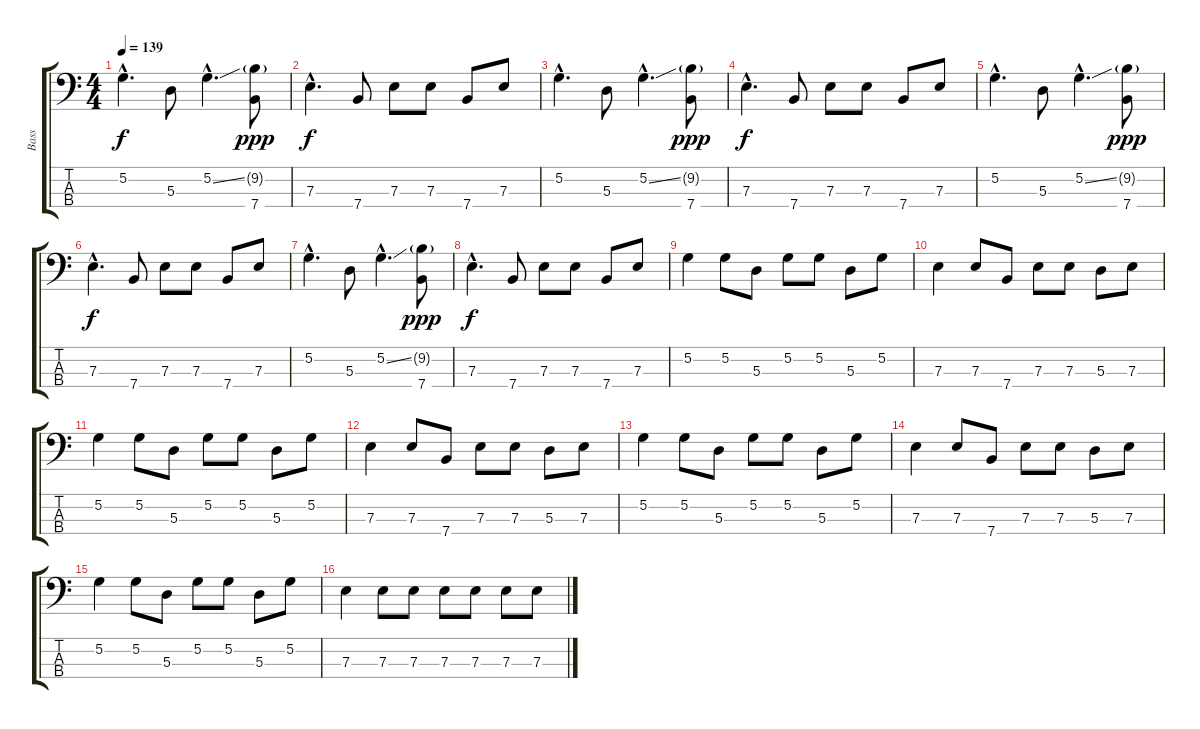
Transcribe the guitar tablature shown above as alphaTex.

\track ("Bass" "Bass") {instrument electricbassfinger}
\staff {score tabs}
\tuning (G2 D2 A1 E1) {hide}
\ts (4 4)
\tempo 139
\clef f4
\ks c
5.2{hac}.4{d dy f instrument electricbassfinger} 5.3.8 5.2{ss hac}.4{d} (9.2{g} 7.4).8{dy ppp} |
7.3{hac}.4{d dy f} 7.4.8 7.3.8 7.3.8 7.4.8 7.3.8 |
5.2{hac}.4{d} 5.3.8 5.2{ss hac}.4{d} (9.2{g} 7.4).8{dy ppp} |
7.3{hac}.4{d dy f} 7.4.8 7.3.8 7.3.8 7.4.8 7.3.8 |
5.2{hac}.4{d} 5.3.8 5.2{ss hac}.4{d} (9.2{g} 7.4).8{dy ppp} |
7.3{hac}.4{d dy f} 7.4.8 7.3.8 7.3.8 7.4.8 7.3.8 |
5.2{hac}.4{d} 5.3.8 5.2{ss hac}.4{d} (9.2{g} 7.4).8{dy ppp} |
7.3{hac}.4{d dy f} 7.4.8 7.3.8 7.3.8 7.4.8 7.3.8 |
5.2.4 5.2.8 5.3.8 5.2.8 5.2.8 5.3.8 5.2.8 |
7.3.4 7.3.8 7.4.8 7.3.8 7.3.8 5.3.8 7.3.8 |
5.2.4 5.2.8 5.3.8 5.2.8 5.2.8 5.3.8 5.2.8 |
7.3.4 7.3.8 7.4.8 7.3.8 7.3.8 5.3.8 7.3.8 |
5.2.4 5.2.8 5.3.8 5.2.8 5.2.8 5.3.8 5.2.8 |
7.3.4 7.3.8 7.4.8 7.3.8 7.3.8 5.3.8 7.3.8 |
5.2.4 5.2.8 5.3.8 5.2.8 5.2.8 5.3.8 5.2.8 |
7.3.4 7.3.8 7.3.8 7.3.8 7.3.8 7.3.8 7.3.8
